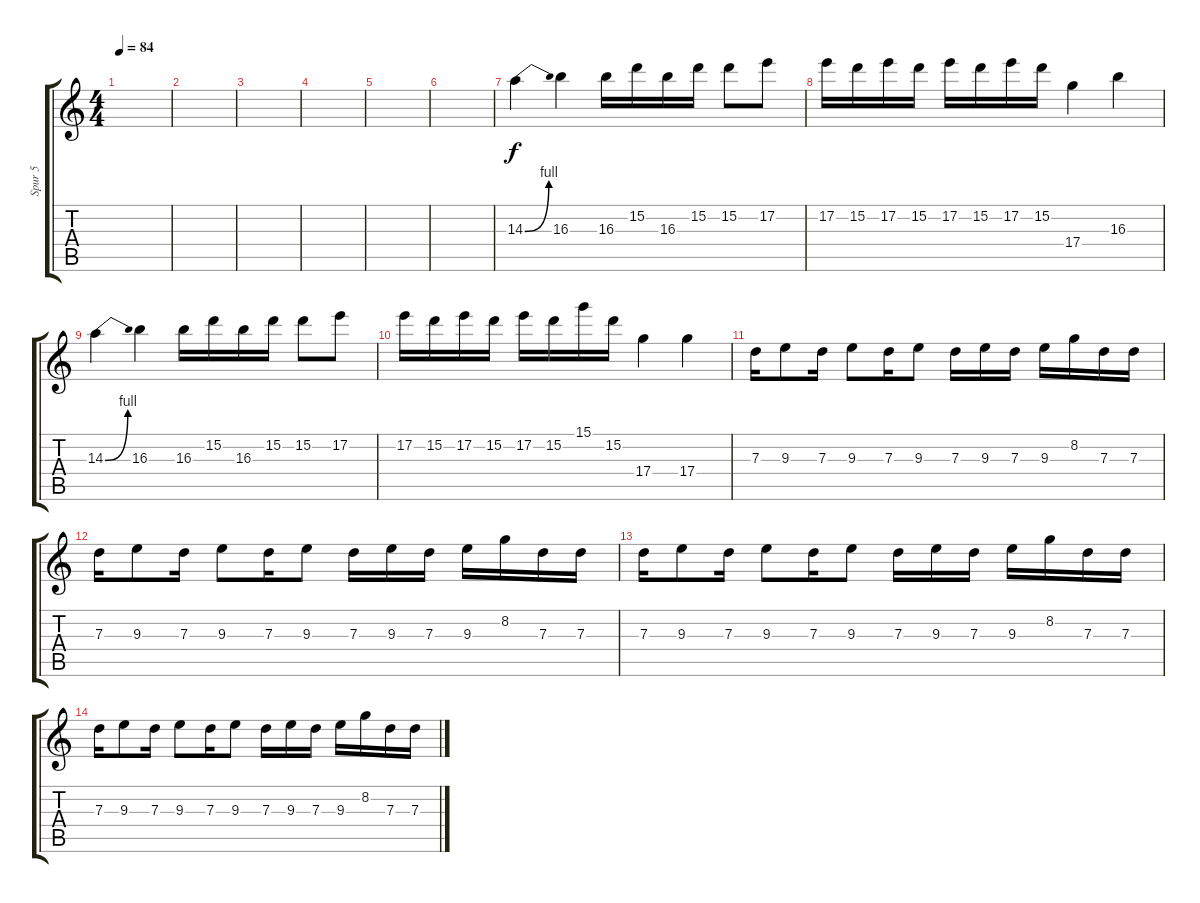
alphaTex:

\track ("Spur 5" "Spur 5") {instrument distortionguitar}
\staff {score tabs}
\tuning (E4 B3 G3 D3 A2 E2) {hide}
\ts (4 4)
\tempo 84
\clef g2
\ks c
|
|
|
|
|
|
14.3{be (bend 0 0 60 4)}.4 16.3.4 16.3.16 15.2.16 16.3.16 15.2.16 15.2.8 17.2.8 |
17.2.16 15.2.16 17.2.16 15.2.16 17.2.16 15.2.16 17.2.16 15.2.16 17.4.4 16.3.4 |
14.3{be (bend 0 0 60 4)}.4 16.3.4 16.3.16 15.2.16 16.3.16 15.2.16 15.2.8 17.2.8 |
17.2.16 15.2.16 17.2.16 15.2.16 17.2.16 15.2.16 15.1.16 15.2.16 17.4.4 17.4.4 |
7.3.16 9.3.8 7.3.16 9.3.8 7.3.16 9.3.8 7.3.16 9.3.16 7.3.16 9.3.16 8.2.16 7.3.16 7.3.16 |
7.3.16 9.3.8 7.3.16 9.3.8 7.3.16 9.3.8 7.3.16 9.3.16 7.3.16 9.3.16 8.2.16 7.3.16 7.3.16 |
7.3.16 9.3.8 7.3.16 9.3.8 7.3.16 9.3.8 7.3.16 9.3.16 7.3.16 9.3.16 8.2.16 7.3.16 7.3.16 |
7.3.16 9.3.8 7.3.16 9.3.8 7.3.16 9.3.8 7.3.16 9.3.16 7.3.16 9.3.16 8.2.16 7.3.16 7.3.16
